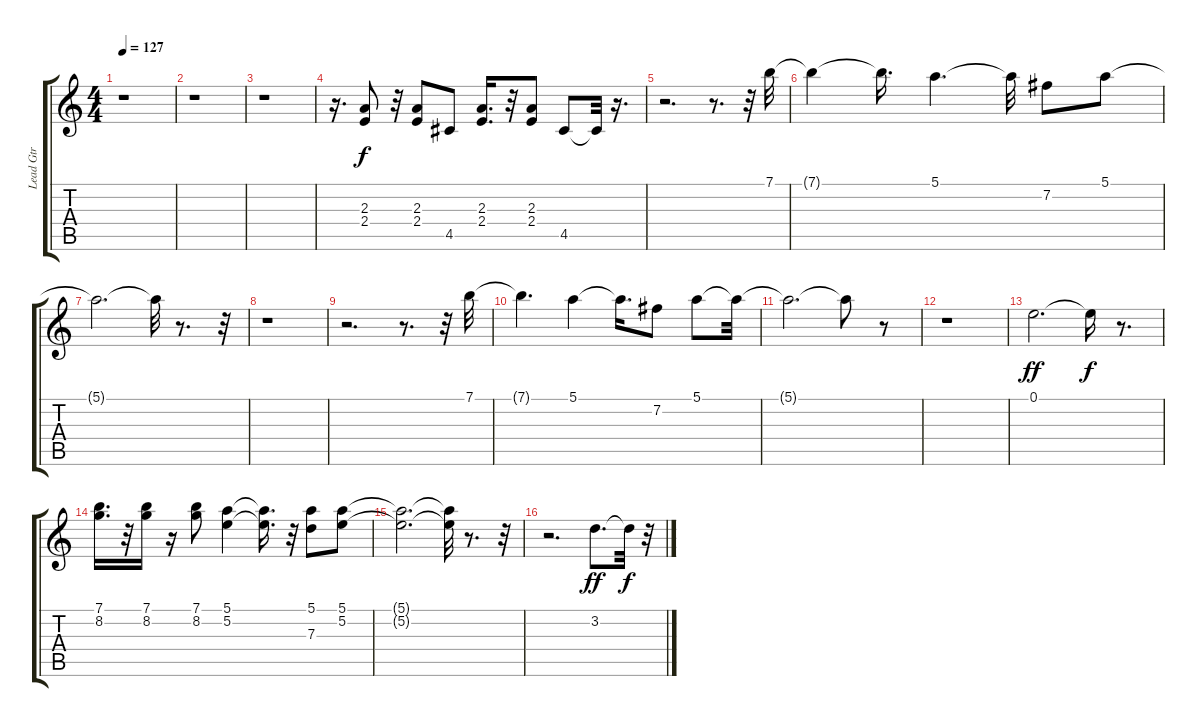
\track ("Lead Gtr            " "Lead Gtr  ") {instrument overdrivenguitar}
\staff {score tabs}
\tuning (E4 B3 G3 D3 A2 E2) {hide}
\ts (4 4)
\tempo 127
\clef g2
\ks c
r.1{dy ff} |
r.1 |
r.1 |
r.16{d} (2.3 2.4).8{dy f} r.32 (2.3 2.4).8 4.5.8 (2.3 2.4).16{d} r.32 (2.3 2.4).8 4.5.8 4.5{t}.32 r.16{d} |
r.2{d} r.8{d} r.32 7.1.32 |
7.1{t}.4 7.1{t}.16{d} 5.1.4{d} 5.1{t}.32 7.2.8 5.1.8 |
5.1{t}.2{d} 5.1{t}.32 r.8{d} r.32 |
r.1 |
r.2{d} r.8{d} r.32 7.1.32 |
7.1{t}.4{d} 5.1.4 5.1{t}.16{d} 7.2.8 5.1.8 5.1{t}.32 |
5.1{t}.2{d} 5.1{t}.8 r.8 |
r.1 |
0.1.2{d dy ff} 0.1{t}.16{dy f} r.8{d} |
(7.1 8.2).16{d} r.32 (7.1 8.2).16 r.16 (7.1 8.2).8 (5.1 5.2).4 (5.1{t} 5.2{t}).16{d} r.32 (5.1 7.3).8 (5.1 5.2).8 |
(5.1{t} 5.2{t}).2{d} (5.1{t} 5.2{t}).32 r.8{d} r.32 |
r.2{d} 3.2.8{d dy ff} 3.2{t}.32{dy f} r.32
